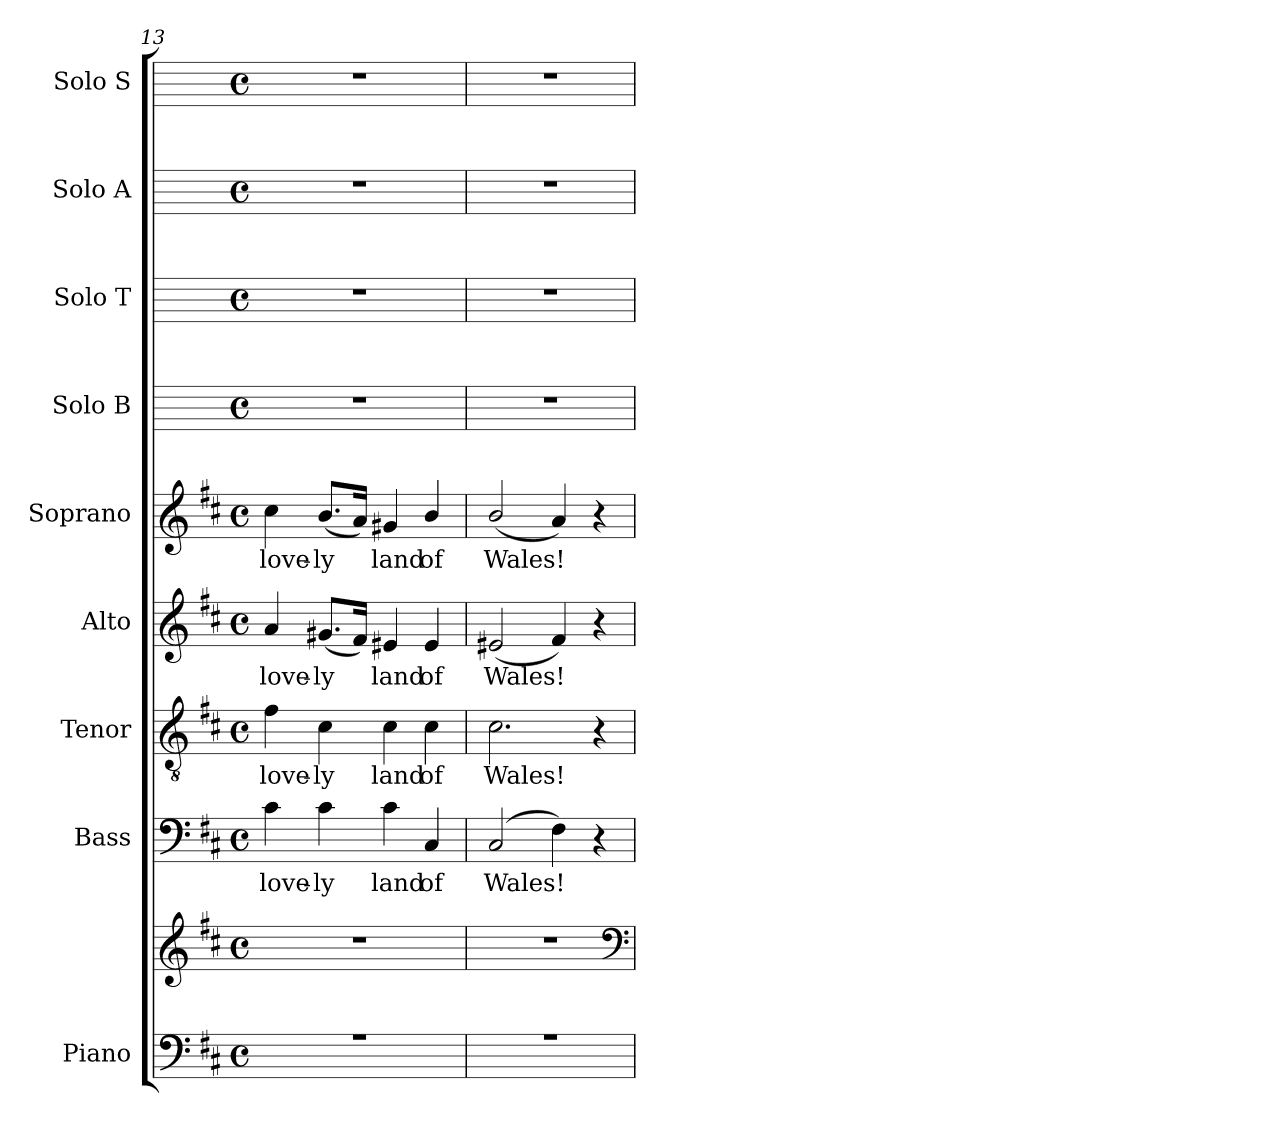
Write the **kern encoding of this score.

**kern	**kern	**kern	**text	**kern	**text	**kern	**text	**kern	**text	**kern	**kern	**kern	**kern
*part9	*part9	*part8	*part8	*part7	*part7	*part6	*part6	*part5	*part5	*part4	*part3	*part2	*part1
*staff10	*staff9	*staff8	*staff8	*staff7	*staff7	*staff6	*staff6	*staff5	*staff5	*staff4	*staff3	*staff2	*staff1
*I"Piano	*	*I"Bass	*	*I"Tenor	*	*I"Alto	*	*I"Soprano	*	*I"Solo B	*I"Solo T	*I"Solo A	*I"Solo S
*I'Piano	*	*I'Bass	*	*I'Tenor	*	*I'Alto	*	*I'Soprano	*	*I'Solo B	*I'Solo T	*I'Solo A	*I'Solo S
*clefF4	*clefG2	*clefF4	*	*clefGv2	*	*clefG2	*	*clefG2	*	*	*	*	*
*k[f#c#]	*k[f#c#]	*k[f#c#]	*	*k[f#c#]	*	*k[f#c#]	*	*k[f#c#]	*	*	*	*	*
*D:	*D:	*D:	*	*D:	*	*D:	*	*D:	*	*	*	*	*
*M4/4	*M4/4	*M4/4	*	*M4/4	*	*M4/4	*	*M4/4	*	*M4/4	*M4/4	*M4/4	*M4/4
*met(c)	*met(c)	*met(c)	*	*met(c)	*	*met(c)	*	*met(c)	*	*met(c)	*met(c)	*met(c)	*met(c)
=13	=13	=13	=13	=13	=13	=13	=13	=13	=13	=13	=13	=13	=13
*^	*	*	*	*	*	*	*	*	*	*	*	*	*
!	!	!	!	!LO:LY:b	!	!LO:LY:b	!	!LO:LY:b	!	!LO:LY:b	!	!	!	!
1r	1ryy	1r	4c#	love-	4f#	love-	4a	love-	4cc#	love-	1r	1r	1r	1r
!	!	!	!	!LO:LY:b	!	!LO:LY:b	!	!LO:LY:b	!	!LO:LY:b	!	!	!	!
.	.	.	4c#	-ly	4c#	-ly	(<8.g#X/L	-ly	(<8.b/L	-ly	.	.	.	.
.	.	.	.	.	.	.	16f#J)	.	16aJ)	.	.	.	.	.
!	!	!	!	!LO:LY:b	!	!LO:LY:b	!	!LO:LY:b	!	!LO:LY:b	!	!	!	!
.	.	.	4c#	land	4c#	land	4e#X	land	4g#X	land	.	.	.	.
!	!	!	!	!LO:LY:b	!	!LO:LY:b	!	!LO:LY:b	!	!LO:LY:b	!	!	!	!
.	.	.	4C#	of	4c#	of	4e#/	of	4b/	of	.	.	.	.
=14	=14	=14	=14	=14	=14	=14	=14	=14	=14	=14	=14	=14	=14	=14
!	!	!	!	!LO:LY:b	!	!LO:LY:b	!	!LO:LY:b	!	!LO:LY:b	!	!	!	!
1r	1ryy	1r	(<2C#	Wales!	2.c#	Wales!	(<2e#X/	Wales!	(<2b/	Wales!	1r	1r	1r	1r
.	.	.	4F#)	.	.	.	4f#)	.	4a)	.	.	.	.	.
.	.	.	4r	.	4r	.	4r	.	4r	.	.	.	.	.
*v	*v	*	*	*	*	*	*	*	*	*	*	*	*	*
*	*clefF4	*	*	*	*	*	*	*	*	*	*	*	*
=	=	=	=	=	=	=	=	=	=	=	=	=	=
*-	*-	*-	*-	*-	*-	*-	*-	*-	*-	*-	*-	*-	*-
